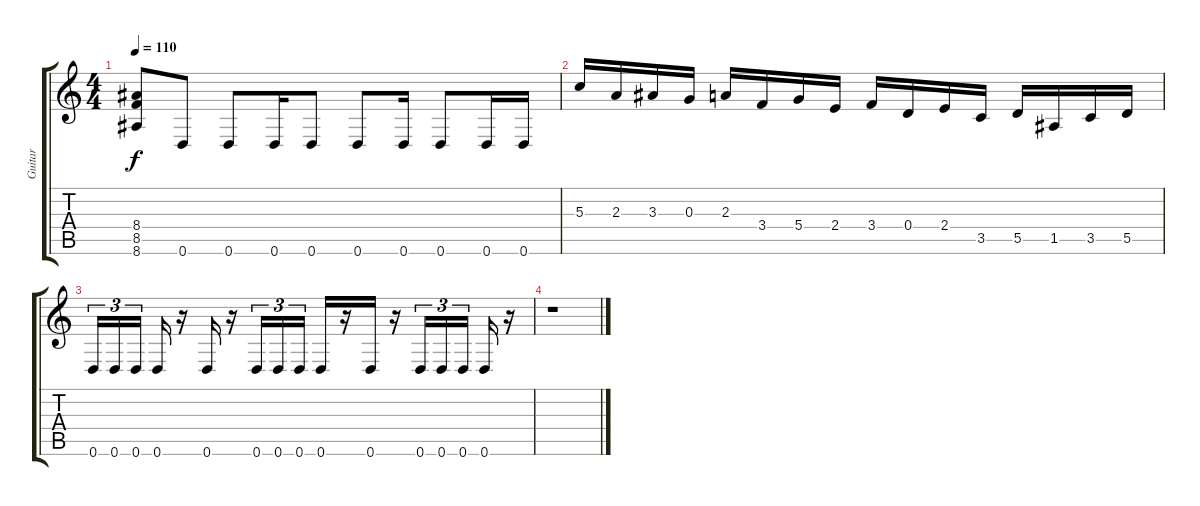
\track ("Guitar" "Guitar") {instrument distortionguitar}
\staff {score tabs}
\tuning (E4 B3 G3 D3 A2 D2) {hide}
\ts (4 4)
\tempo 110
\clef g2
\ks c
(8.4 8.5 8.6).8{dy f} 0.6.8 0.6.8 0.6.16 0.6.8 0.6.8 0.6.16 0.6.8 0.6.16 0.6.16 |
5.3.16 2.3.16 3.3.16 0.3.16 2.3.16 3.4.16 5.4.16 2.4.16 3.4.16 0.4.16 2.4.16 3.5.16 5.5.16 1.5.16 3.5.16 5.5.16 |
0.6.16{tu (3 2)} 0.6.16{tu (3 2)} 0.6.16{tu (3 2)} 0.6.16 r.16 0.6.16 r.16 0.6.16{tu (3 2)} 0.6.16{tu (3 2)} 0.6.16{tu (3 2)} 0.6.16 r.16 0.6.16 r.16 0.6.16{tu (3 2)} 0.6.16{tu (3 2)} 0.6.16{tu (3 2)} 0.6.16 r.16 |
r.1
